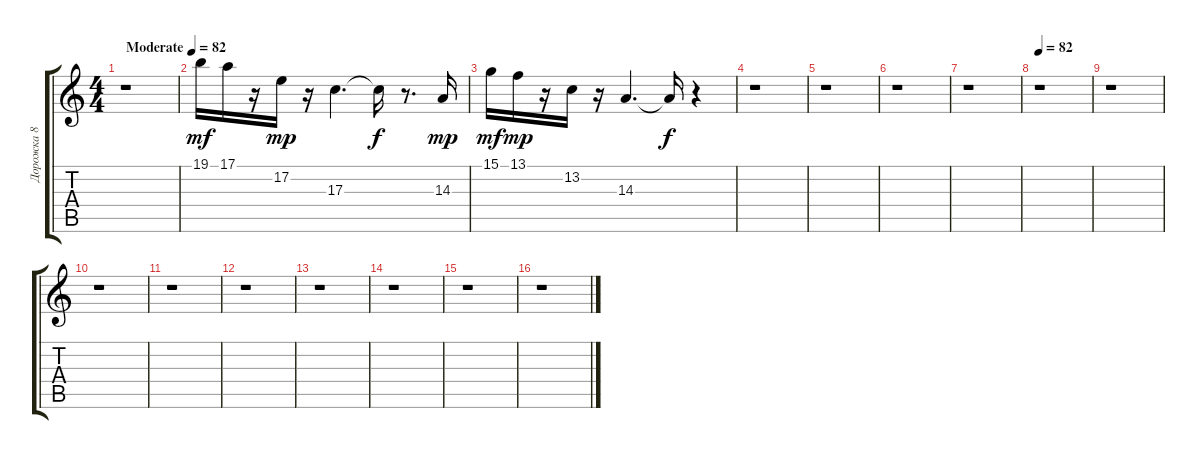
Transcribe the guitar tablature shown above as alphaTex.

\track ("Дорожка 8" "Дорожка 8") {instrument whistle}
\staff {score tabs}
\tuning (E4 B3 G3 D3 A2 E2) {hide}
\ts (4 4)
\tempo (82 "Moderate")
\clef g2
\ks c
r.1{dy mf instrument whistle} |
19.1.16 17.1.16 r.16 17.2.16{dy mp} r.16 17.3.4{d} 17.3{t}.16{dy f} r.8{d} 14.3.16{dy mp} |
15.1.16{dy mf} 13.1.16{dy mp} r.16 13.2.16 r.16 14.3.4{d} 14.3{t}.16{dy f} r.4 |
r.1 |
r.1 |
r.1 |
r.1 |
\tempo 82
r.1 |
r.1 |
r.1 |
r.1 |
r.1 |
r.1 |
r.1 |
r.1 |
r.1
